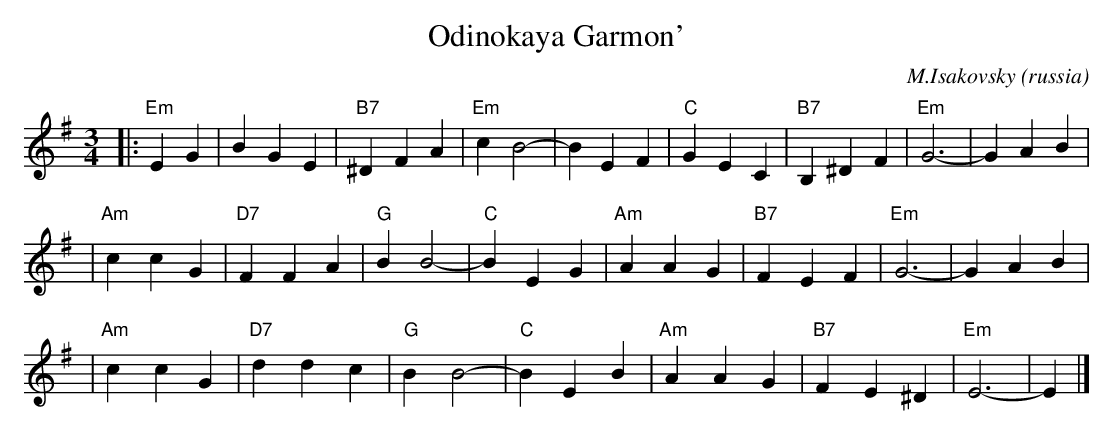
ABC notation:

X:1
T: Odinokaya Garmon'
O:russia
C: M.Isakovsky
M: 3/4
L: 1/4
K: Em
|: "Em"EG | BGE | "B7"^DFA | "Em"cB2- \
| BEF | "C"GEC | "B7"B,^DF | "Em"G3- | GAB |
| "Am"ccG | "D7"FFA | "G"BB2- | "C"BEG \
| "Am"AAG | "B7"FEF | "Em"G3- | GAB |
| "Am"ccG | "D7"ddc | "G"BB2- | "C"BEB \
| "Am"AAG | "B7"FE^D | "Em"E3- | E |]
